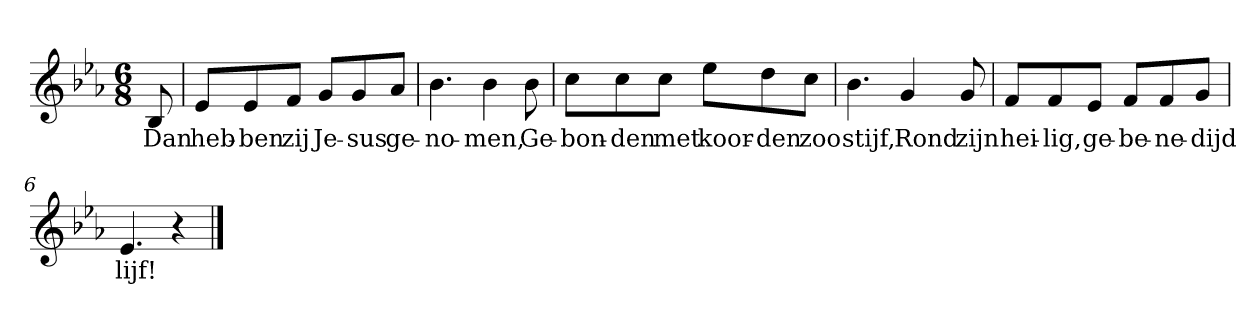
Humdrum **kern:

**kern	**text
*part1	*part1
*staff1	*staff1
*clefG2	*
*k[b-e-a-]	*
*E-:	*
*M6/8	*
*MM120	*
=	=
8B-	Dan
=1	=1
8e-/L	heb-
8e-/	-ben
8f/J	zij
8g/L	Je-
8g/	-sus
8a-/J	ge-
=2	=2
4.b-	-no-
4b-	-men,
8b-	Ge-
=3	=3
8cc\L	-bon-
8cc\	-den
8cc\J	met
8ee-\L	koor-
8dd\	-den
8cc\J	zoo
=4	=4
4.b-	stijf,
4g	Rond
8g	zijn
=5	=5
8f/L	hei-
8f/	-lig,
8e-/J	ge-
8f/L	-be-
8f/	-ne-
8g/J	-dijd
=6	=6
4.e-	lijf!
4r	.
==	==
*-	*-
